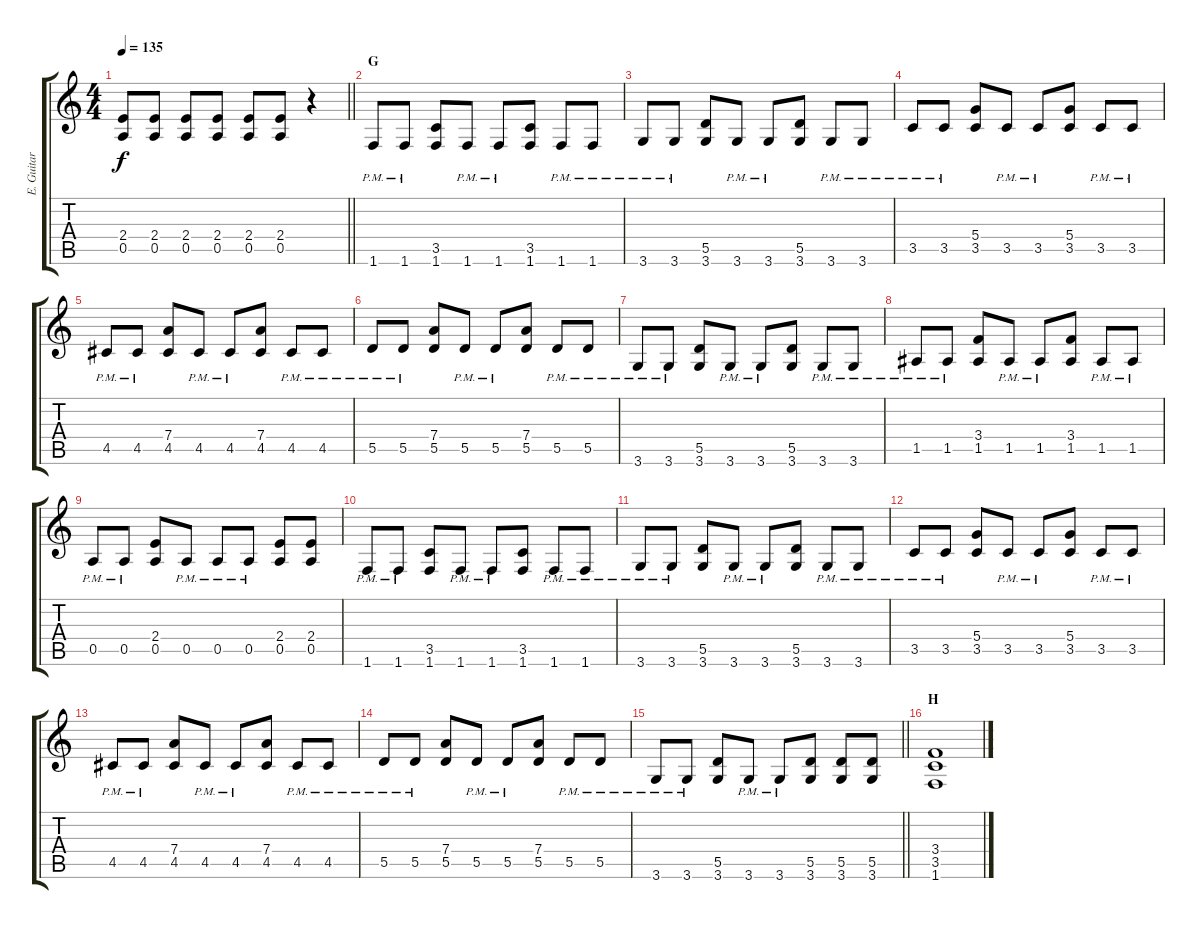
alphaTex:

\track ("E. Guitar II" "E. Guitar ") {instrument overdrivenguitar}
\staff {score tabs}
\tuning (E4 B3 G3 D3 A2 E2) {hide}
\ts (4 4)
\tempo 135
\clef g2
\barLineRight lightlight
\ks c
(2.4{t} 0.5{t}).8{dy f} (2.4 0.5).8 (2.4 0.5).8 (2.4 0.5).8 (2.4 0.5).8 (2.4 0.5).8 r.4 |
\section ("" "G")
1.6{pm}.8 1.6{pm}.8 (3.5 1.6).8 1.6{pm}.8 1.6{pm}.8 (3.5 1.6).8 1.6{pm}.8 1.6{pm}.8 |
3.6{pm}.8 3.6{pm}.8 (5.5 3.6).8 3.6{pm}.8 3.6{pm}.8 (5.5 3.6).8 3.6{pm}.8 3.6{pm}.8 |
3.5{pm}.8 3.5{pm}.8 (5.4 3.5).8 3.5{pm}.8 3.5{pm}.8 (5.4 3.5).8 3.5{pm}.8 3.5{pm}.8 |
4.5{pm}.8 4.5{pm}.8 (7.4 4.5).8 4.5{pm}.8 4.5{pm}.8 (7.4 4.5).8 4.5{pm}.8 4.5{pm}.8 |
5.5{pm}.8 5.5{pm}.8 (7.4 5.5).8 5.5{pm}.8 5.5{pm}.8 (7.4 5.5).8 5.5{pm}.8 5.5{pm}.8 |
3.6{pm}.8 3.6{pm}.8 (5.5 3.6).8 3.6{pm}.8 3.6{pm}.8 (5.5 3.6).8 3.6{pm}.8 3.6{pm}.8 |
1.5{pm}.8 1.5{pm}.8 (3.4 1.5).8 1.5{pm}.8 1.5{pm}.8 (3.4 1.5).8 1.5{pm}.8 1.5{pm}.8 |
0.5{pm}.8 0.5{pm}.8 (2.4 0.5).8 0.5{pm}.8 0.5{pm}.8 0.5{pm}.8 (2.4 0.5).8 (2.4 0.5).8 |
1.6{pm}.8 1.6{pm}.8 (3.5 1.6).8 1.6{pm}.8 1.6{pm}.8 (3.5 1.6).8 1.6{pm}.8 1.6{pm}.8 |
3.6{pm}.8 3.6{pm}.8 (5.5 3.6).8 3.6{pm}.8 3.6{pm}.8 (5.5 3.6).8 3.6{pm}.8 3.6{pm}.8 |
3.5{pm}.8 3.5{pm}.8 (5.4 3.5).8 3.5{pm}.8 3.5{pm}.8 (5.4 3.5).8 3.5{pm}.8 3.5{pm}.8 |
4.5{pm}.8 4.5{pm}.8 (7.4 4.5).8 4.5{pm}.8 4.5{pm}.8 (7.4 4.5).8 4.5{pm}.8 4.5{pm}.8 |
5.5{pm}.8 5.5{pm}.8 (7.4 5.5).8 5.5{pm}.8 5.5{pm}.8 (7.4 5.5).8 5.5{pm}.8 5.5{pm}.8 |
\barLineRight lightlight
3.6{pm}.8 3.6{pm}.8 (5.5 3.6).8 3.6{pm}.8 3.6{pm}.8 (5.5 3.6).8 (5.5 3.6).8 (5.5 3.6).8 |
\section ("" "H")
(3.4 3.5 1.6).1
